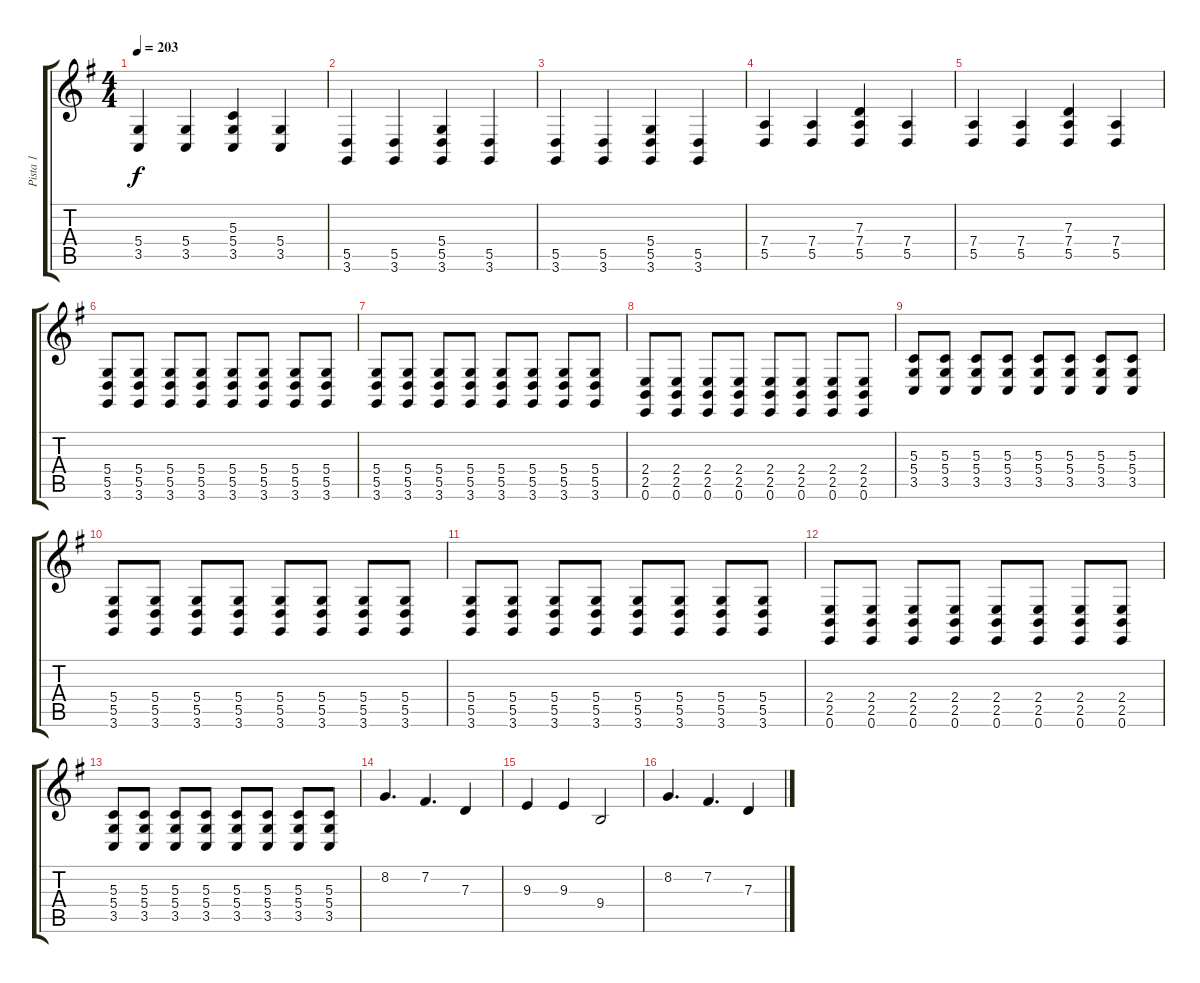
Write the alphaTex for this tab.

\track ("Pista 1" "Pista 1") {instrument acousticgrandpiano}
\staff {score tabs}
\tuning (E4 B3 G3 D3 A2 E2) {hide}
\ts (4 4)
\tempo 203
\clef g2
\ks g
(5.4 3.5).4{dy f} (5.4 3.5).4 (5.3 5.4 3.5).4 (5.4 3.5).4 |
(5.5 3.6).4 (5.5 3.6).4 (5.4 5.5 3.6).4 (5.5 3.6).4 |
(5.5 3.6).4 (5.5 3.6).4 (5.4 5.5 3.6).4 (5.5 3.6).4 |
(7.4 5.5).4 (7.4 5.5).4 (7.3 7.4 5.5).4 (7.4 5.5).4 |
(7.4 5.5).4 (7.4 5.5).4 (7.3 7.4 5.5).4 (7.4 5.5).4 |
(5.4 5.5 3.6).8 (5.4 5.5 3.6).8 (5.4 5.5 3.6).8 (5.4 5.5 3.6).8 (5.4 5.5 3.6).8 (5.4 5.5 3.6).8 (5.4 5.5 3.6).8 (5.4 5.5 3.6).8 |
(5.4 5.5 3.6).8 (5.4 5.5 3.6).8 (5.4 5.5 3.6).8 (5.4 5.5 3.6).8 (5.4 5.5 3.6).8 (5.4 5.5 3.6).8 (5.4 5.5 3.6).8 (5.4 5.5 3.6).8 |
(2.4 2.5 0.6).8 (2.4 2.5 0.6).8 (2.4 2.5 0.6).8 (2.4 2.5 0.6).8 (2.4 2.5 0.6).8 (2.4 2.5 0.6).8 (2.4 2.5 0.6).8 (2.4 2.5 0.6).8 |
(5.3 5.4 3.5).8 (5.3 5.4 3.5).8 (5.3 5.4 3.5).8 (5.3 5.4 3.5).8 (5.3 5.4 3.5).8 (5.3 5.4 3.5).8 (5.3 5.4 3.5).8 (5.3 5.4 3.5).8 |
(5.4 5.5 3.6).8 (5.4 5.5 3.6).8 (5.4 5.5 3.6).8 (5.4 5.5 3.6).8 (5.4 5.5 3.6).8 (5.4 5.5 3.6).8 (5.4 5.5 3.6).8 (5.4 5.5 3.6).8 |
(5.4 5.5 3.6).8 (5.4 5.5 3.6).8 (5.4 5.5 3.6).8 (5.4 5.5 3.6).8 (5.4 5.5 3.6).8 (5.4 5.5 3.6).8 (5.4 5.5 3.6).8 (5.4 5.5 3.6).8 |
(2.4 2.5 0.6).8 (2.4 2.5 0.6).8 (2.4 2.5 0.6).8 (2.4 2.5 0.6).8 (2.4 2.5 0.6).8 (2.4 2.5 0.6).8 (2.4 2.5 0.6).8 (2.4 2.5 0.6).8 |
(5.3 5.4 3.5).8 (5.3 5.4 3.5).8 (5.3 5.4 3.5).8 (5.3 5.4 3.5).8 (5.3 5.4 3.5).8 (5.3 5.4 3.5).8 (5.3 5.4 3.5).8 (5.3 5.4 3.5).8 |
8.2.4{d} 7.2.4{d} 7.3.4 |
9.3.4 9.3.4 9.4.2 |
8.2.4{d} 7.2.4{d} 7.3.4
